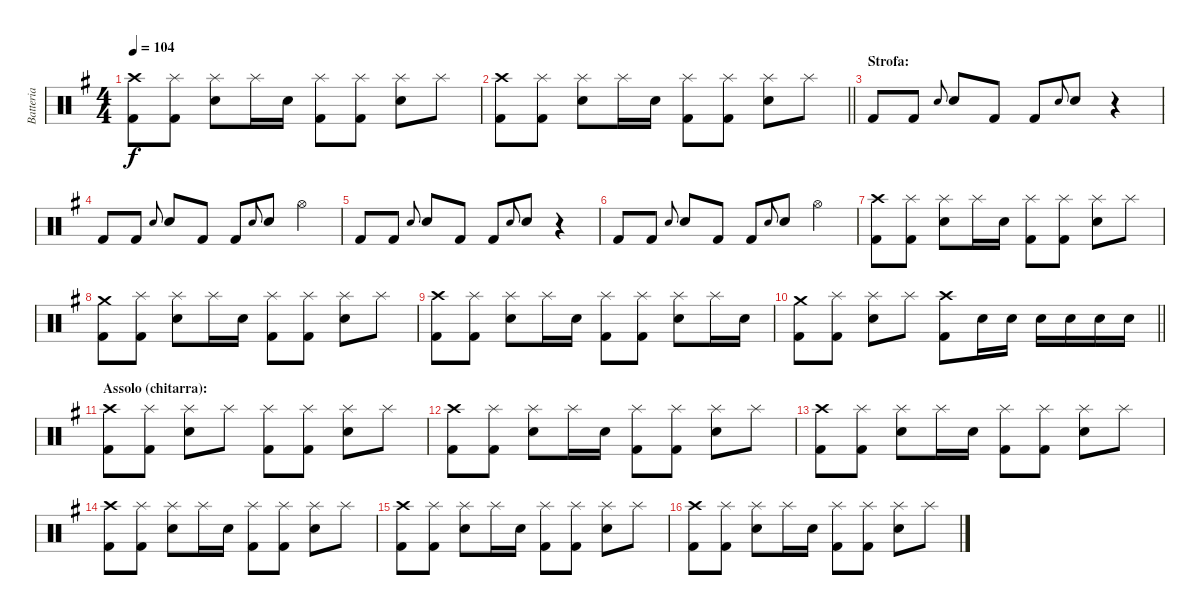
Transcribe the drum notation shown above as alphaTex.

\track ("Batteria" "Batteria") {instrument percussion}
\staff {score}
\articulation defaults
\ts (4 4)
\tempo 104
\clef neutral
\ks g
("Kick (hit) 2" "Crash high (hit)").8{dy f} ("Kick (hit) 2" "Splash (hit)").8 ("Snare (hit) 2" "Splash (hit)").8 "Splash (hit)".16 "Snare (hit) 2".16 ("Kick (hit) 2" "Splash (hit)").8 ("Kick (hit) 2" "Splash (hit)").8 ("Snare (hit) 2" "Splash (hit)").8 "Splash (hit)".8 |
\barLineRight lightlight
("Kick (hit) 2" "Crash high (hit)").8 ("Kick (hit) 2" "Splash (hit)").8 ("Snare (hit) 2" "Splash (hit)").8 "Splash (hit)".16 "Snare (hit) 2".16 ("Kick (hit) 2" "Splash (hit)").8 ("Kick (hit) 2" "Splash (hit)").8 ("Snare (hit) 2" "Splash (hit)").8 "Splash (hit)".8 |
\section ("" "Strofa:")
"Kick (hit) 2".8 "Kick (hit) 2".8 "Snare (hit) 2".8{gr onbeat} "Snare (hit) 2".8 "Kick (hit) 2".8 "Kick (hit) 2".8 "Snare (hit) 2".8{gr onbeat} "Snare (hit) 2".8 r.4 |
"Kick (hit) 2".8 "Kick (hit) 2".8 "Snare (hit) 2".8{gr onbeat} "Snare (hit) 2".8 "Kick (hit) 2".8 "Kick (hit) 2".8 "Snare (hit) 2".8{gr onbeat} "Snare (hit) 2".8 "Hi-Hat (open)".4 |
"Kick (hit) 2".8 "Kick (hit) 2".8 "Snare (hit) 2".8{gr onbeat} "Snare (hit) 2".8 "Kick (hit) 2".8 "Kick (hit) 2".8 "Snare (hit) 2".8{gr onbeat} "Snare (hit) 2".8 r.4 |
"Kick (hit) 2".8 "Kick (hit) 2".8 "Snare (hit) 2".8{gr onbeat} "Snare (hit) 2".8 "Kick (hit) 2".8 "Kick (hit) 2".8 "Snare (hit) 2".8{gr onbeat} "Snare (hit) 2".8 "Hi-Hat (open)".4 |
("Kick (hit) 2" "Crash high (hit)").8 ("Kick (hit) 2" "Splash (hit)").8 ("Snare (hit) 2" "Splash (hit)").8 "Splash (hit)".16 "Snare (hit) 2".16 ("Kick (hit) 2" "Splash (hit)").8 ("Kick (hit) 2" "Splash (hit)").8 ("Snare (hit) 2" "Splash (hit)").8 "Splash (hit)".8 |
("Kick (hit) 2" "Crash medium (hit)").8 ("Kick (hit) 2" "Splash (hit)").8 ("Snare (hit) 2" "Splash (hit)").8 "Splash (hit)".16 "Snare (hit) 2".16 ("Kick (hit) 2" "Splash (hit)").8 ("Kick (hit) 2" "Splash (hit)").8 ("Snare (hit) 2" "Splash (hit)").8 "Splash (hit)".8 |
("Kick (hit) 2" "Crash high (hit)").8 ("Kick (hit) 2" "Splash (hit)").8 ("Snare (hit) 2" "Splash (hit)").8 "Splash (hit)".16 "Snare (hit) 2".16 ("Kick (hit) 2" "Splash (hit)").8 ("Kick (hit) 2" "Splash (hit)").8 ("Snare (hit) 2" "Splash (hit)").8 "Splash (hit)".16 "Snare (hit) 2".16 |
\barLineRight lightlight
("Kick (hit) 2" "Crash medium (hit)").8 ("Kick (hit) 2" "Splash (hit)").8 ("Snare (hit) 2" "Splash (hit)").8 "Splash (hit)".8 ("Kick (hit) 2" "Crash high (hit)").8 "Snare (hit) 2".16 "Snare (hit) 2".16 "Snare (hit) 2".16 "Snare (hit) 2".16 "Snare (hit) 2".16 "Snare (hit) 2".16 |
\section ("" "Assolo (chitarra):")
("Kick (hit) 2" "Crash high (hit)").8 ("Kick (hit) 2" "Splash (hit)").8 ("Snare (hit) 2" "Splash (hit)").8 "Splash (hit)".8 ("Kick (hit) 2" "Splash (hit)").8 ("Kick (hit) 2" "Splash (hit)").8 ("Snare (hit) 2" "Splash (hit)").8 "Splash (hit)".8 |
("Kick (hit) 2" "Crash high (hit)").8 ("Kick (hit) 2" "Splash (hit)").8 ("Snare (hit) 2" "Splash (hit)").8 "Splash (hit)".16 "Snare (hit) 2".16 ("Kick (hit) 2" "Splash (hit)").8 ("Kick (hit) 2" "Splash (hit)").8 ("Snare (hit) 2" "Splash (hit)").8 "Splash (hit)".8 |
("Kick (hit) 2" "Crash high (hit)").8 ("Kick (hit) 2" "Splash (hit)").8 ("Snare (hit) 2" "Splash (hit)").8 "Splash (hit)".16 "Snare (hit) 2".16 ("Kick (hit) 2" "Splash (hit)").8 ("Kick (hit) 2" "Splash (hit)").8 ("Snare (hit) 2" "Splash (hit)").8 "Splash (hit)".8 |
("Kick (hit) 2" "Crash high (hit)").8 ("Kick (hit) 2" "Splash (hit)").8 ("Snare (hit) 2" "Splash (hit)").8 "Splash (hit)".16 "Snare (hit) 2".16 ("Kick (hit) 2" "Splash (hit)").8 ("Kick (hit) 2" "Splash (hit)").8 ("Snare (hit) 2" "Splash (hit)").8 "Splash (hit)".8 |
("Kick (hit) 2" "Crash high (hit)").8 ("Kick (hit) 2" "Splash (hit)").8 ("Snare (hit) 2" "Splash (hit)").8 "Splash (hit)".16 "Snare (hit) 2".16 ("Kick (hit) 2" "Splash (hit)").8 ("Kick (hit) 2" "Splash (hit)").8 ("Snare (hit) 2" "Splash (hit)").8 "Splash (hit)".8 |
("Kick (hit) 2" "Crash high (hit)").8 ("Kick (hit) 2" "Splash (hit)").8 ("Snare (hit) 2" "Splash (hit)").8 "Splash (hit)".16 "Snare (hit) 2".16 ("Kick (hit) 2" "Splash (hit)").8 ("Kick (hit) 2" "Splash (hit)").8 ("Snare (hit) 2" "Splash (hit)").8 "Splash (hit)".8
